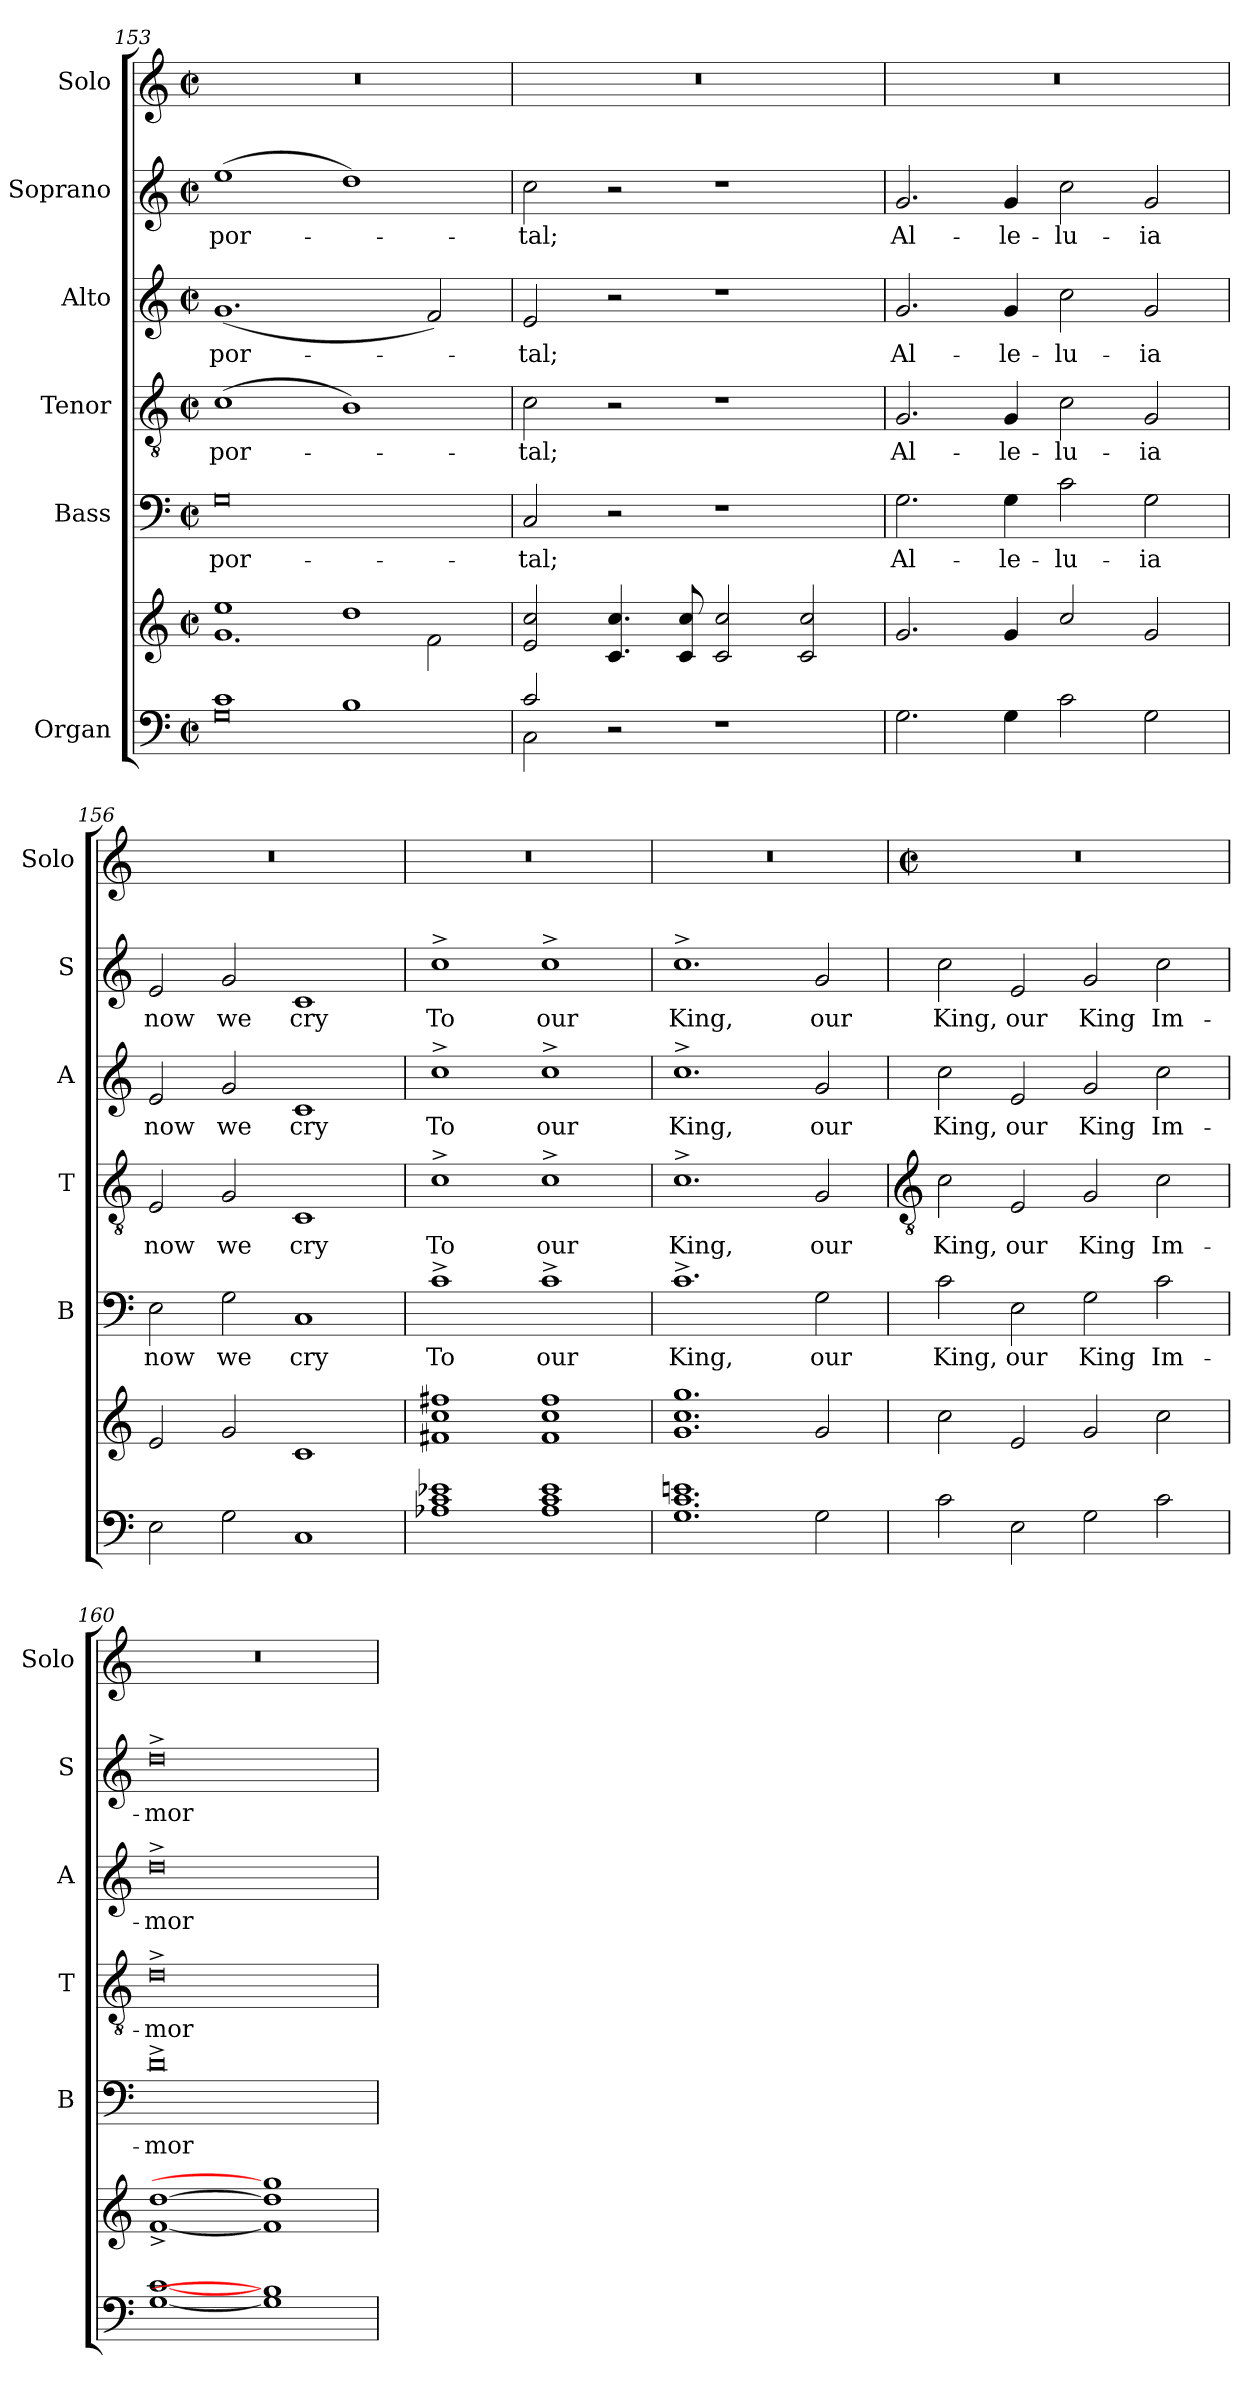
**kern	**kern	**kern	**text	**kern	**text	**kern	**text	**kern	**text	**kern
*part6	*part6	*part5	*part5	*part4	*part4	*part3	*part3	*part2	*part2	*part1
*staff7	*staff6	*staff5	*staff5	*staff4	*staff4	*staff3	*staff3	*staff2	*staff2	*staff1
*I"Organ	*	*I"Bass	*	*I"Tenor	*	*I"Alto	*	*I"Soprano	*	*I"Solo
*	*	*I'B	*	*I'T	*	*I'A	*	*I'S	*	*I'Solo
*clefF4	*clefG2	*clefF4	*	*clefGv2	*	*clefG2	*	*clefG2	*	*clefG2
*k[]	*k[]	*k[]	*	*k[]	*	*k[]	*	*k[]	*	*k[]
*C:	*C:	*C:	*	*C:	*	*C:	*	*C:	*	*C:
*M4/2	*M4/2	*M4/2	*	*M4/2	*	*M4/2	*	*M4/2	*	*M4/2
*met(c|)	*met(c|)	*met(c|)	*	*met(c|)	*	*met(c|)	*	*met(c|)	*	*met(c|)
=153	=153	=153	=153	=153	=153	=153	=153	=153	=153	=153
*^	*^	*	*	*	*	*	*	*	*	*
!	!	!	!	!	!LO:LY:b	!	!LO:LY:b	!	!LO:LY:b	!	!LO:LY:b	!
1c/	0G	1ee	1.g\	0G	por-	(>1c	por-	(<1.g	por-	(>1ee	por-	0r
1B/	.	1dd	.	.	.	1B)	.	.	.	1dd)	.	.
.	.	.	2f\	.	.	.	.	2f)	.	.	.	.
=154	=154	=154	=154	=154	=154	=154	=154	=154	=154	=154	=154	=154
!	!	!	!	!	!LO:LY:b	!	!LO:LY:b	!	!LO:LY:b	!	!LO:LY:b	!
2c/	2C\	2e 2cc	0ryy	2C	-tal;	2c	tal;	2e	tal;	2cc	tal;	0r
1.ryy	2r	4.c 4.cc	.	2r	.	2r	.	2r	.	2r	.	.
.	.	8c 8cc	.	.	.	.	.	.	.	.	.	.
.	1r	2c 2cc	.	1r	.	1r	.	1r	.	1r	.	.
.	.	2c 2cc	.	.	.	.	.	.	.	.	.	.
=155	=155	=155	=155	=155	=155	=155	=155	=155	=155	=155	=155	=155
!	!	!	!	!	!LO:LY:b	!	!LO:LY:b	!	!LO:LY:b	!	!LO:LY:b	!
0ryy	2.G	2.g	0ryy	2.G	Al-	2.G	Al-	2.g	Al-	2.g	Al-	0r
!	!	!	!	!	!LO:LY:b	!	!LO:LY:b	!	!LO:LY:b	!	!LO:LY:b	!
.	4G	4g	.	4G	-le-	4G	-le-	4g	-le-	4g	-le-	.
!	!	!	!	!	!LO:LY:b	!	!LO:LY:b	!	!LO:LY:b	!	!LO:LY:b	!
.	2c	2cc	.	2c	-lu-	2c	-lu-	2cc	-lu-	2cc	-lu-	.
!	!	!	!	!	!LO:LY:b	!	!LO:LY:b	!	!LO:LY:b	!	!LO:LY:b	!
.	2G	2g	.	2G	-ia	2G	-ia	2g	-ia	2g	-ia	.
=156	=156	=156	=156	=156	=156	=156	=156	=156	=156	=156	=156	=156
!	!	!	!	!	!LO:LY:b	!	!LO:LY:b	!	!LO:LY:b	!	!LO:LY:b	!
0ryy	2E	2e	0ryy	2E	now	2E	now	2e	now	2e	now	0r
!	!	!	!	!	!LO:LY:b	!	!LO:LY:b	!	!LO:LY:b	!	!LO:LY:b	!
.	2G	2g	.	2G	we	2G	we	2g	we	2g	we	.
!	!	!	!	!	!LO:LY:b	!	!LO:LY:b	!	!LO:LY:b	!	!LO:LY:b	!
.	1C	1c	.	1C	cry	1C	cry	1c	cry	1c	cry	.
=157	=157	=157	=157	=157	=157	=157	=157	=157	=157	=157	=157	=157
!	!	!	!	!	!LO:LY:b	!	!LO:LY:b	!	!LO:LY:b	!	!LO:LY:b	!
0ryy	1A-X 1c 1e-X	1f#X 1cc 1ff#X	0ryy	1c^	To	1c^	To	1cc^	To	1cc^	To	0r
!	!	!	!	!	!LO:LY:b	!	!LO:LY:b	!	!LO:LY:b	!	!LO:LY:b	!
.	1A- 1c 1e-	1f# 1cc 1ff#	.	1c^	our	1c^	our	1cc^	our	1cc^	our	.
=158	=158	=158	=158	=158	=158	=158	=158	=158	=158	=158	=158	=158
!	!	!	!	!	!LO:LY:b	!	!LO:LY:b	!	!LO:LY:b	!	!LO:LY:b	!
0ryy	1.G 1.c 1.en	1.g 1.cc 1.gg	0ryy	1.c^	King,	1.c^	King,	1.cc^	King,	1.cc^	King,	0r
!	!	!	!	!	!LO:LY:b	!	!LO:LY:b	!	!LO:LY:b	!	!LO:LY:b	!
.	2G	2g	.	2G	our	2G	our	2g	our	2g	our	.
*	*	*v	*v	*	*	*	*	*	*	*	*	*
!!LO:LB:g=z
=159	=159	=159	=159	=159	=159	=159	=159	=159	=159	=159	=159
*	*	*	*	*	*clefGv2	*	*	*	*	*	*
*	*	*	*	*	*	*	*	*	*	*	*M4/2
*	*	*	*	*	*	*	*	*	*	*	*met(c|)
!	!	!	!	!LO:LY:b	!	!LO:LY:b	!	!LO:LY:b	!	!LO:LY:b	!
0ryy	2c	2cc	2c	King,	2c	King,	2cc	King,	2cc	King,	0r
!	!	!	!	!LO:LY:b	!	!LO:LY:b	!	!LO:LY:b	!	!LO:LY:b	!
.	2E	2e	2E	our	2E	our	2e	our	2e	our	.
!	!	!	!	!LO:LY:b	!	!LO:LY:b	!	!LO:LY:b	!	!LO:LY:b	!
.	2G	2g	2G	King	2G	King	2g	King	2g	King	.
!	!	!	!	!LO:LY:b	!	!LO:LY:b	!	!LO:LY:b	!	!LO:LY:b	!
.	2c	2cc	2c	Im-	2c	Im-	2cc	Im-	2cc	Im-	.
=160	=160	=160	=160	=160	=160	=160	=160	=160	=160	=160	=160
!	!	!	!	!LO:LY:b	!	!LO:LY:b	!	!LO:LY:b	!	!LO:LY:b	!
0ryy	[1G [1c	[1f^ [1dd^	0d^	-mor-	0d^	-mor-	0dd^	-mor-	0dd^	-mor-	0r
.	1G] 1B]	1f] 1dd] 1gg]	.	.	.	.	.	.	.	.	.
*v	*v	*	*	*	*	*	*	*	*	*	*
=	=	=	=	=	=	=	=	=	=	=
*-	*-	*-	*-	*-	*-	*-	*-	*-	*-	*-
